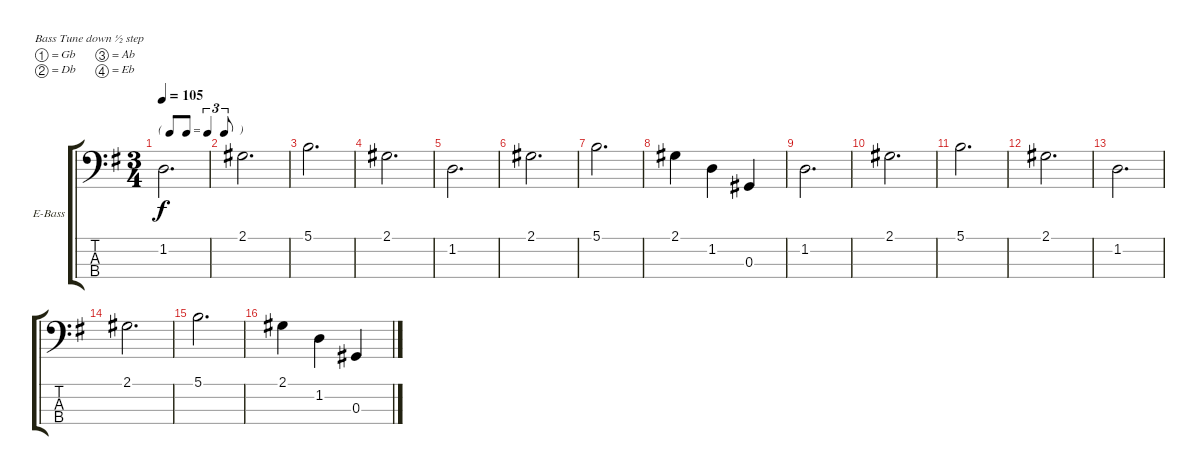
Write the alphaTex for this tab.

\bracketExtendMode groupsimilarinstruments
\firstSystemTrackNameOrientation horizontal
\otherSystemsTrackNameOrientation horizontal
\track ("Bass" "E-Bass") {instrument electricbassfinger}
\staff {score tabs}
\tuning (Gb2 Db2 Ab1 Eb1)
\ts (3 4)
\tf triplet8th
\tempo 105
\clef f4
\ks g
1.2.2{d dy f} |
2.1.2{d} |
5.1.2{d} |
2.1.2{d} |
1.2.2{d} |
2.1.2{d} |
5.1.2{d} |
2.1.4 1.2.4 0.3.4 |
1.2.2{d} |
2.1.2{d} |
5.1.2{d} |
2.1.2{d} |
1.2.2{d} |
2.1.2{d} |
5.1.2{d} |
2.1.4 1.2.4 0.3.4
